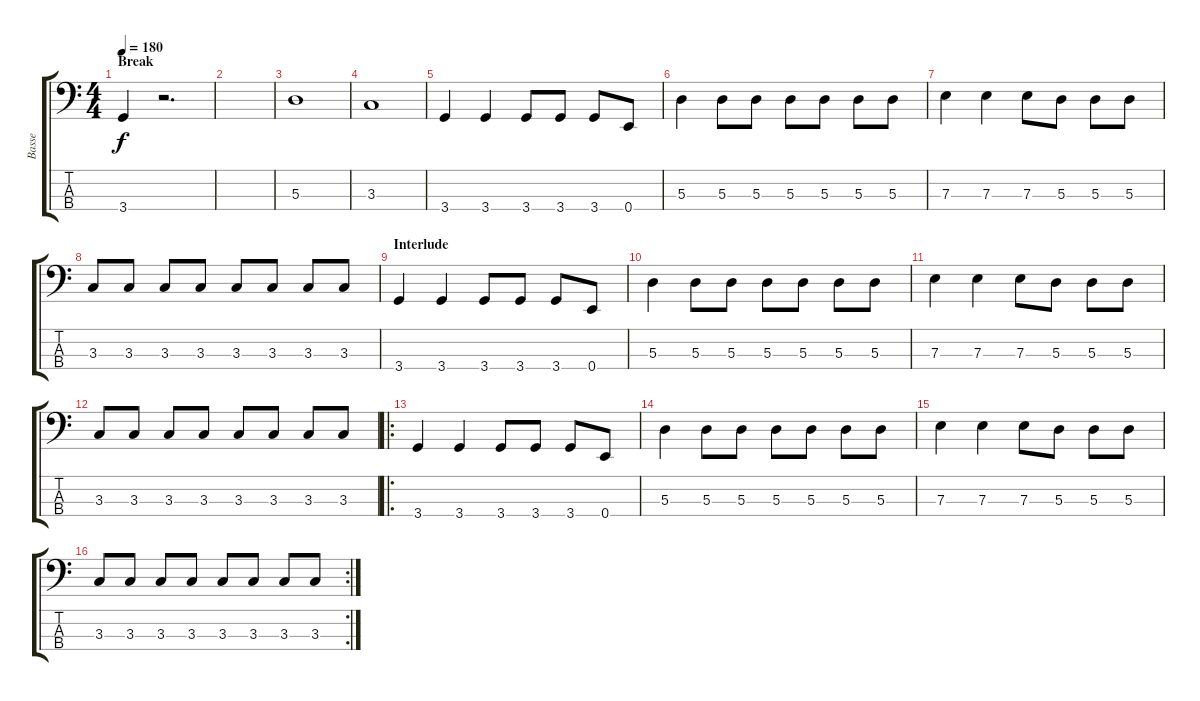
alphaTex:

\track ("Basse" "Basse") {instrument electricbasspick}
\staff {score tabs}
\tuning (G2 D2 A1 E1) {hide}
\ts (4 4)
\section ("" "Break")
\tempo 180
\clef f4
\ks c
3.4.4{dy f} r.2{d} |
|
5.3.1 |
3.3.1 |
3.4.4 3.4.4 3.4.8 3.4.8 3.4.8 0.4.8 |
5.3.4 5.3.8 5.3.8 5.3.8 5.3.8 5.3.8 5.3.8 |
7.3.4 7.3.4 7.3.8 5.3.8 5.3.8 5.3.8 |
3.3.8 3.3.8 3.3.8 3.3.8 3.3.8 3.3.8 3.3.8 3.3.8 |
\section ("" "Interlude")
3.4.4 3.4.4 3.4.8 3.4.8 3.4.8 0.4.8 |
5.3.4 5.3.8 5.3.8 5.3.8 5.3.8 5.3.8 5.3.8 |
7.3.4 7.3.4 7.3.8 5.3.8 5.3.8 5.3.8 |
3.3.8 3.3.8 3.3.8 3.3.8 3.3.8 3.3.8 3.3.8 3.3.8 |
\ro
3.4.4 3.4.4 3.4.8 3.4.8 3.4.8 0.4.8 |
5.3.4 5.3.8 5.3.8 5.3.8 5.3.8 5.3.8 5.3.8 |
7.3.4 7.3.4 7.3.8 5.3.8 5.3.8 5.3.8 |
\rc 2
3.3.8 3.3.8 3.3.8 3.3.8 3.3.8 3.3.8 3.3.8 3.3.8
